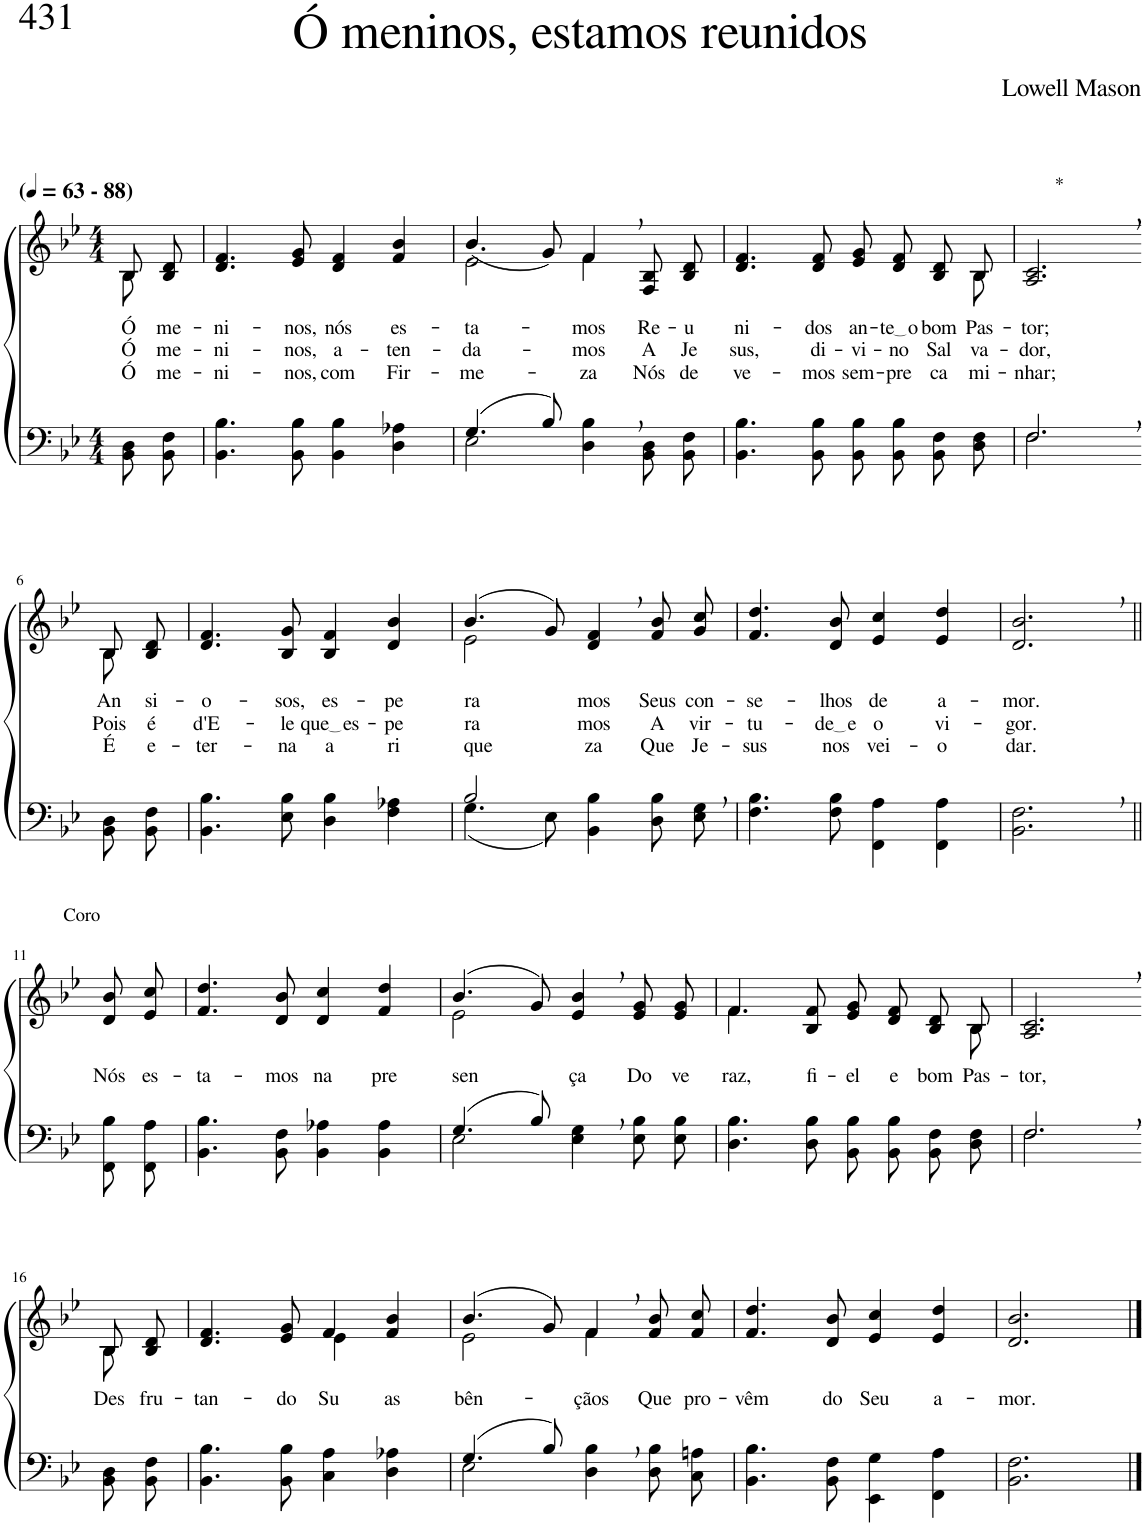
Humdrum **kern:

**kern	**kern	**text	**text	**text
*part2	*part1	*part1	*part1	*part1
*staff2	*staff1	*staff1	*staff1	*staff1
*I"Parte III e IV	*I"Parte I e II	*	*	*
*clefF4	*clefG2	*	*	*
*Trd-1c-2	*Trd-1c-2	*	*	*
*k[b-e-]	*k[b-e-]	*	*	*
*M4/4	*M4/4	*	*	*
*MM63	*MM63	*	*	*
=1	=1	=1	=1	=1
!	!LO:TX:a:B:t=(	!	!	!
!	!LO:TX:a:B:t=- 88)	!	!	!
!	!	!LO:LY:b	!LO:LY:b	!LO:LY:b
*	*^	*	*	*
8BB-\ 8D\L	8B-/L	8B-\	Ó	Ó	Ó
!	!	!	!LO:LY:b	!LO:LY:b	!LO:LY:b
8BB-\ 8F\J	8B-/ 8d/J	8ryy	me-	me-	me-
=2	=2	=2	=2	=2	=2
!	!	!	!LO:LY:b	!LO:LY:b	!LO:LY:b
*	*v	*v	*	*	*
4.BB-\ 4.B-\	4.d/ 4.f/	-ni-	-ni-	-ni-
!	!	!LO:LY:b	!LO:LY:b	!LO:LY:b
8BB-\ 8B-\	8e-/ 8g/	-nos,	-nos,	-nos,
!	!	!LO:LY:b	!LO:LY:b	!LO:LY:b
4BB-\ 4B-\	4d/ 4f/	nós	a-	com
!	!	!LO:LY:b	!LO:LY:b	!LO:LY:b
4D\ 4A-X\	4f/ 4b-/	es-	-ten-	Fir-
=3	=3	=3	=3	=3
*^	*	*	*	*
!	!	!	!LO:LY:b	!LO:LY:b	!LO:LY:b
*	*	*^	*	*	*
(4.G/	2E-\	2e-\	(4.b-/	-ta-	-da-	-me-
8B-/)	.	.	8g/)	.	.	.
!	!	!	!	!LO:LY:b	!LO:LY:b	!LO:LY:b
4ryy	4D\ 4B-\	4f,\	4f/	-mos	-mos	-za
!	!	!	!	!LO:LY:b	!LO:LY:b	!LO:LY:b
4ryy	8BB-\ 8D\L	4ryy	8F/ 8B-/L	Re-	A	Nós
!	!	!	!	!LO:LY:b	!LO:LY:b	!LO:LY:b
.	8BB-\ 8F\J	.	8B-/ 8d/J	-u-	Je-	de-
=4	=4	=4	=4	=4	=4	=4
!	!	!	!	!LO:LY:b	!LO:LY:b	!LO:LY:b
*v	*v	*	*	*	*	*
4.BB-\ 4.B-\	4.d/ 4.f/	2..ryy	-ni-	-sus,	-ve-
!	!	!	!LO:LY:b	!LO:LY:b	!LO:LY:b
8BB-\ 8B-\	8d/ 8f/	.	-dos	di-	-mos
!	!	!	!LO:LY:b	!LO:LY:b	!LO:LY:b
8BB-\ 8B-\L	8e-/ 8g/L	.	an-	-vi-	sem-
!	!	!	!LO:LY:b	!LO:LY:b	!LO:LY:b
8BB-\ 8B-\J	8d/ 8f/J	.	te o	-no	-pre
!	!	!	!LO:LY:b	!LO:LY:b	!LO:LY:b
8BB-\ 8F\L	8B-/ 8d/L	.	bom	Sal-	ca-
!	!	!	!LO:LY:b	!LO:LY:b	!LO:LY:b
8D\ 8F\J	8B-/J	8B-\	Pas-	-va-	-mi-
=5	=5	=5	=5	=5	=5
*^	*	*	*	*	*
!	!	!LO:TX:a:t=*	!	!	!	!
!	!	!	!	!LO:LY:b	!LO:LY:b	!LO:LY:b
*	*	*v	*v	*	*	*
2.F,\	2.F/	2.A/, 2.c/,	-tor;	-dor,	-nhar;
!!LO:LB:g=z
=6-	=6-	=6-	=6-	=6-	=6-
*	*	*^	*	*	*
!	!	!	!	!LO:LY:b	!LO:LY:b	!LO:LY:b
*v	*v	*	*	*	*	*
8BB-\ 8D\L	8B-/L	8B-\	An-	Pois	É
!	!	!	!LO:LY:b	!LO:LY:b	!LO:LY:b
8BB-\ 8F\J	8B-/ 8d/J	8ryy	-si-	é	e-
=7	=7	=7	=7	=7	=7
!	!	!	!LO:LY:b	!LO:LY:b	!LO:LY:b
*	*v	*v	*	*	*
4.BB-\ 4.B-\	4.d/ 4.f/	-o-	d'E-	-ter-
!	!	!LO:LY:b	!LO:LY:b	!LO:LY:b
8E-\ 8B-\	8B-/ 8g/	-sos,	-le	-na
!	!	!LO:LY:b	!LO:LY:b	!LO:LY:b
4D\ 4B-\	4B-/ 4f/	es-	que es	a
!	!	!LO:LY:b	!LO:LY:b	!LO:LY:b
4F\ 4A-X\	4d/ 4b-/	-pe-	-pe-	ri-
=8	=8	=8	=8	=8
*^	*^	*	*	*
!	!	!	!	!LO:LY:b	!LO:LY:b	!LO:LY:b
2B-/	(4.G\	(4.b-/	2e-\	-ra-	-ra-	-que-
.	8E-\)	8g/)	.	.	.	.
!	!	!	!	!LO:LY:b	!LO:LY:b	!LO:LY:b
2ryy	4BB-\ 4B-\	4d/, 4f/,	2ryy	-mos	-mos	-za
!	!	!	!	!LO:LY:b	!LO:LY:b	!LO:LY:b
.	8D\ 8B-\L	8f/ 8b-/L	.	Seus	A	Que
!	!	!	!	!LO:LY:b	!LO:LY:b	!LO:LY:b
.	8E-\ 8G\J	8g/ 8cc/J	.	con-	vir-	Je-
*	*	*v	*v	*	*	*
=9	=9	=9	=9	=9	=9
!	!	!	!LO:LY:b	!LO:LY:b	!LO:LY:b
*v	*v	*	*	*	*
4.F\ 4.B-\	4.f/ 4.dd/	-se-	-tu-	-sus
!	!	!LO:LY:b	!LO:LY:b	!LO:LY:b
8F\ 8B-\	8d/ 8b-/	-lhos	de e	nos
!	!	!LO:LY:b	!LO:LY:b	!LO:LY:b
4FF\ 4A\	4e-/ 4cc/	de	o	vei-
!	!	!LO:LY:b	!LO:LY:b	!LO:LY:b
4FF\ 4A\	4e-/ 4dd/	a-	vi-	-o
=10	=10	=10	=10	=10
!	!	!LO:LY:b	!LO:LY:b	!LO:LY:b
2.BB-\, 2.F\,	2.d/, 2.b-/,	-mor.	-gor.	dar.
!!LO:LB:g=z
=11||	=11||	=11||	=11||	=11||
!	!LO:TX:a:t=Coro	!	!	!
!	!	!LO:LY:b	!	!
8FF/ 8B-/L	8d/ 8b-/L	Nós	.	.
!	!	!LO:LY:b	!	!
8FF/ 8A/J	8e-/ 8cc/J	es-	.	.
=12	=12	=12	=12	=12
!	!	!LO:LY:b	!	!
4.BB-\ 4.B-\	4.f/ 4.dd/	-ta-	.	.
!	!	!LO:LY:b	!	!
8BB-\ 8F\	8d/ 8b-/	-mos	.	.
!	!	!LO:LY:b	!	!
4BB-\ 4A-X\	4d/ 4cc/	na	.	.
!	!	!LO:LY:b	!	!
4BB-\ 4A-\	4f/ 4dd/	pre-	.	.
=13	=13	=13	=13	=13
*^	*^	*	*	*
!	!	!	!	!LO:LY:b	!	!
(4.G/	2E-\	(4.b-/	2e-\	-sen-	.	.
8B-/)	.	8g/)	.	.	.	.
!	!	!	!	!LO:LY:b	!	!
4ryy	4E-\ 4G\	4e-/, 4b-/,	2ryy	-ça	.	.
!	!	!	!	!LO:LY:b	!	!
4ryy	8E-\ 8B-\L	8e-/ 8g/L	.	Do	.	.
!	!	!	!	!LO:LY:b	!	!
.	8E-\ 8B-\J	8e-/ 8g/J	.	ve-	.	.
=14	=14	=14	=14	=14	=14	=14
!	!	!	!	!LO:LY:b	!	!
*v	*v	*	*	*	*	*
4.D\ 4.B-\	4.f/	4.f\	-raz,	.	.
!	!	!	!LO:LY:b	!	!
8D\ 8B-\	8B-/ 8f/	2ryy	fi-	.	.
!	!	!	!LO:LY:b	!	!
8BB-\ 8B-\L	8e-/ 8g/L	.	-el	.	.
!	!	!	!LO:LY:b	!	!
8BB-\ 8B-\J	8d/ 8f/J	.	e	.	.
!	!	!	!LO:LY:b	!	!
8BB-\ 8F\L	8B-/ 8d/L	.	bom	.	.
!	!	!	!LO:LY:b	!	!
8D\ 8F\J	8B-/J	8B-\	Pas-	.	.
=15	=15	=15	=15	=15	=15
*^	*	*	*	*	*
!	!	!	!	!LO:LY:b	!	!
*	*	*v	*v	*	*	*
2.F,/	2.F\	2.A/, 2.c/,	-tor,	.	.
!!LO:LB:g=z
=16-	=16-	=16-	=16-	=16-	=16-
*	*	*^	*	*	*
!	!	!	!	!LO:LY:b	!	!
*v	*v	*	*	*	*	*
8BB-\ 8D\L	8B-/L	8B-\	Des-	.	.
!	!	!	!LO:LY:b	!	!
8BB-\ 8F\J	8B-/ 8d/J	8ryy	-fru-	.	.
=17	=17	=17	=17	=17	=17
!	!	!	!LO:LY:b	!	!
4.BB-\ 4.B-\	4.d/ 4.f/	2ryy	-tan-	.	.
!	!	!	!LO:LY:b	!	!
8BB-\ 8B-\	8e-/ 8g/	.	-do	.	.
!	!	!	!LO:LY:b	!	!
4C\ 4A\	4f/	4e-\	Su-	.	.
!	!	!	!LO:LY:b	!	!
4D\ 4A-X\	4f/ 4b-/	4ryy	-as	.	.
=18	=18	=18	=18	=18	=18
*^	*	*	*	*	*
!	!	!	!	!LO:LY:b	!	!
(4.G/	2E-\	(4.b-/	2e-\	bên-	.	.
8B-/)	.	8g/)	.	.	.	.
!	!	!	!	!LO:LY:b	!	!
4ryy	4D\ 4B-\	4f,/	4f\	-çãos	.	.
!	!	!	!	!LO:LY:b	!	!
4ryy	8D\ 8B-\L	8f/ 8b-/L	4ryy	Que	.	.
!	!	!	!	!LO:LY:b	!	!
.	8C\ 8An\J	8f/ 8cc/J	.	pro-	.	.
*	*	*v	*v	*	*	*
=19	=19	=19	=19	=19	=19
!	!	!	!LO:LY:b	!	!
*v	*v	*	*	*	*
4.BB-\ 4.B-\	4.f/ 4.dd/	-vêm	.	.
!	!	!LO:LY:b	!	!
8BB-\ 8F\	8d/ 8b-/	do	.	.
!	!	!LO:LY:b	!	!
4EE-\ 4G\	4e-/ 4cc/	Seu	.	.
!	!	!LO:LY:b	!	!
4FF\ 4A\	4e-/ 4dd/	a-	.	.
=20	=20	=20	=20	=20
!	!	!LO:LY:b	!	!
2.BB-\ 2.F\	2.d/ 2.b-/	-mor.	.	.
==	==	==	==	==
*-	*-	*-	*-	*-
